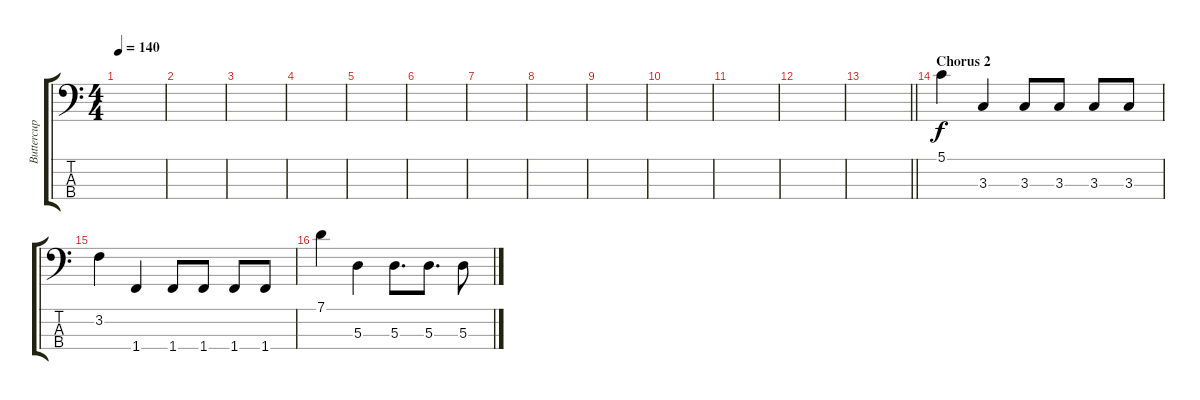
\track ("Buttercup" "Buttercup") {instrument electricbassfinger}
\staff {score tabs}
\tuning (G2 D2 A1 E1) {hide}
\ts (4 4)
\tempo 140
\clef f4
\ks c
|
|
|
|
|
|
|
|
|
|
|
|
\barLineRight lightlight
|
\section ("" "Chorus 2")
5.1.4 3.3.4 3.3.8 3.3.8 3.3.8 3.3.8 |
3.2.4 1.4.4 1.4.8 1.4.8 1.4.8 1.4.8 |
7.1.4 5.3.4 5.3.8{d} 5.3.8{d} 5.3.8
